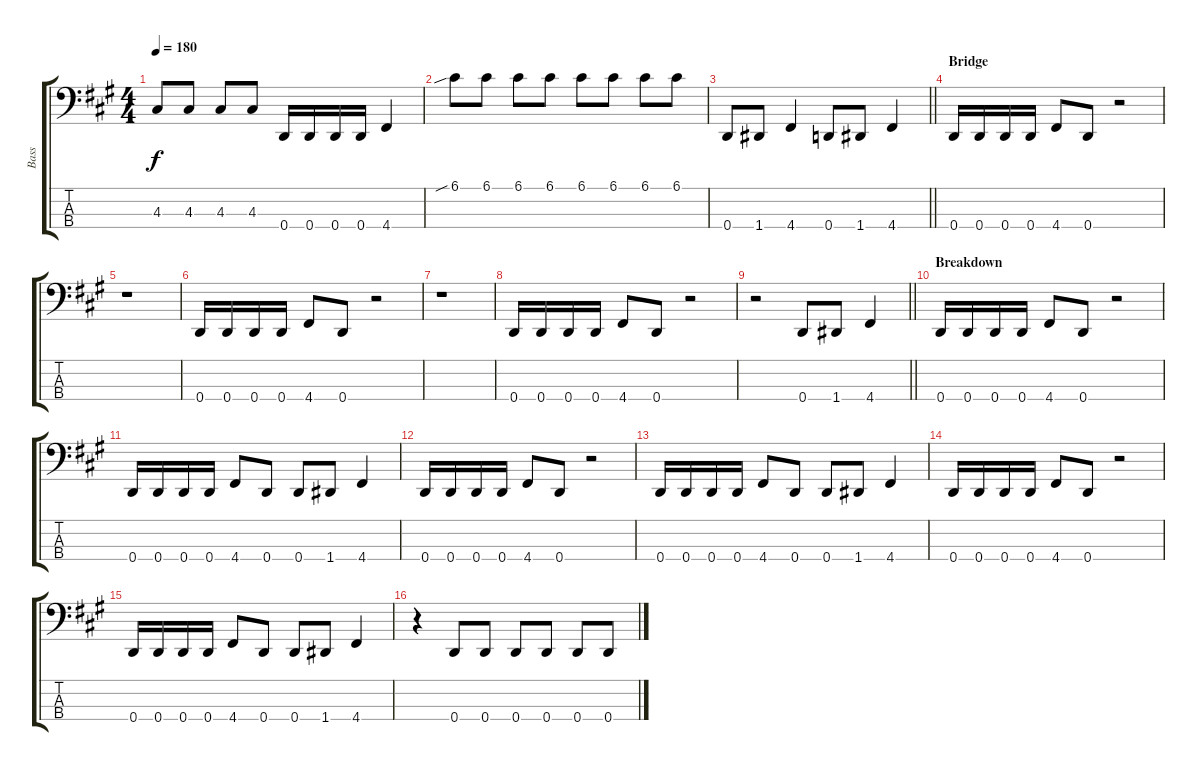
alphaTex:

\track ("Bass" "Bass") {instrument electricbasspick}
\staff {score tabs}
\tuning (G2 D2 A1 D1) {hide}
\ts (4 4)
\tempo 180
\clef f4
\ks f#minor
4.3.8{dy f} 4.3.8 4.3.8 4.3.8 0.4.16 0.4.16 0.4.16 0.4.16 4.4.4 |
6.1{sib}.8 6.1.8 6.1.8 6.1.8 6.1.8 6.1.8 6.1.8 6.1.8 |
\barLineRight lightlight
0.4.8 1.4.8 4.4.4 0.4.8 1.4.8 4.4.4 |
\section ("" "Bridge")
0.4.16 0.4.16 0.4.16 0.4.16 4.4.8 0.4.8 r.2 |
r.1 |
0.4.16 0.4.16 0.4.16 0.4.16 4.4.8 0.4.8 r.2 |
r.1 |
0.4.16 0.4.16 0.4.16 0.4.16 4.4.8 0.4.8 r.2 |
\barLineRight lightlight
r.2 0.4.8 1.4.8 4.4.4 |
\section ("" "Breakdown")
0.4.16 0.4.16 0.4.16 0.4.16 4.4.8 0.4.8 r.2 |
0.4.16 0.4.16 0.4.16 0.4.16 4.4.8 0.4.8 0.4.8 1.4.8 4.4.4 |
0.4.16 0.4.16 0.4.16 0.4.16 4.4.8 0.4.8 r.2 |
0.4.16 0.4.16 0.4.16 0.4.16 4.4.8 0.4.8 0.4.8 1.4.8 4.4.4 |
0.4.16 0.4.16 0.4.16 0.4.16 4.4.8 0.4.8 r.2 |
0.4.16 0.4.16 0.4.16 0.4.16 4.4.8 0.4.8 0.4.8 1.4.8 4.4.4 |
r.4 0.4.8 0.4.8 0.4.8 0.4.8 0.4.8 0.4.8
